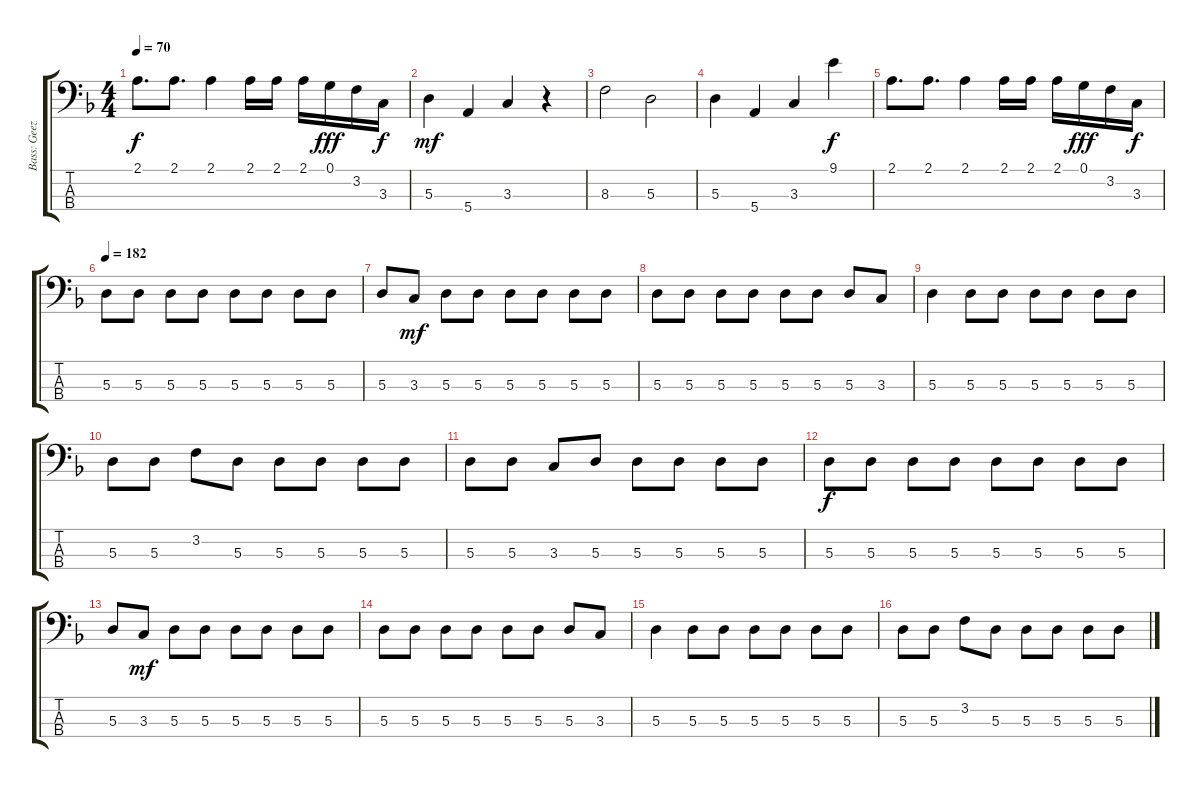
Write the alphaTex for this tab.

\track ("Bass: Geezer" "Bass: Geez") {instrument electricbassfinger}
\staff {score tabs}
\tuning (G2 D2 A1 E1) {hide}
\ts (4 4)
\tempo 70
\clef f4
\ks f
2.1.8{d dy f} 2.1.8{d} 2.1.4 2.1.16 2.1.16 2.1.16 0.1.16{dy fff} 3.2.16 3.3.16{dy f} |
5.3.4{dy mf} 5.4.4 3.3.4 r.4 |
8.3.2 5.3.2 |
5.3.4 5.4.4 3.3.4 9.1.4{dy f} |
2.1.8{d} 2.1.8{d} 2.1.4 2.1.16 2.1.16 2.1.16 0.1.16{dy fff} 3.2.16 3.3.16{dy f} |
\tempo 182
5.3.8 5.3.8 5.3.8 5.3.8 5.3.8 5.3.8 5.3.8 5.3.8 |
5.3.8 3.3.8{dy mf} 5.3.8 5.3.8 5.3.8 5.3.8 5.3.8 5.3.8 |
5.3.8 5.3.8 5.3.8 5.3.8 5.3.8 5.3.8 5.3.8 3.3.8 |
5.3.4 5.3.8 5.3.8 5.3.8 5.3.8 5.3.8 5.3.8 |
5.3.8 5.3.8 3.2.8 5.3.8 5.3.8 5.3.8 5.3.8 5.3.8 |
5.3.8 5.3.8 3.3.8 5.3.8 5.3.8 5.3.8 5.3.8 5.3.8 |
5.3.8{dy f} 5.3.8 5.3.8 5.3.8 5.3.8 5.3.8 5.3.8 5.3.8 |
5.3.8 3.3.8{dy mf} 5.3.8 5.3.8 5.3.8 5.3.8 5.3.8 5.3.8 |
5.3.8 5.3.8 5.3.8 5.3.8 5.3.8 5.3.8 5.3.8 3.3.8 |
5.3.4 5.3.8 5.3.8 5.3.8 5.3.8 5.3.8 5.3.8 |
5.3.8 5.3.8 3.2.8 5.3.8 5.3.8 5.3.8 5.3.8 5.3.8
